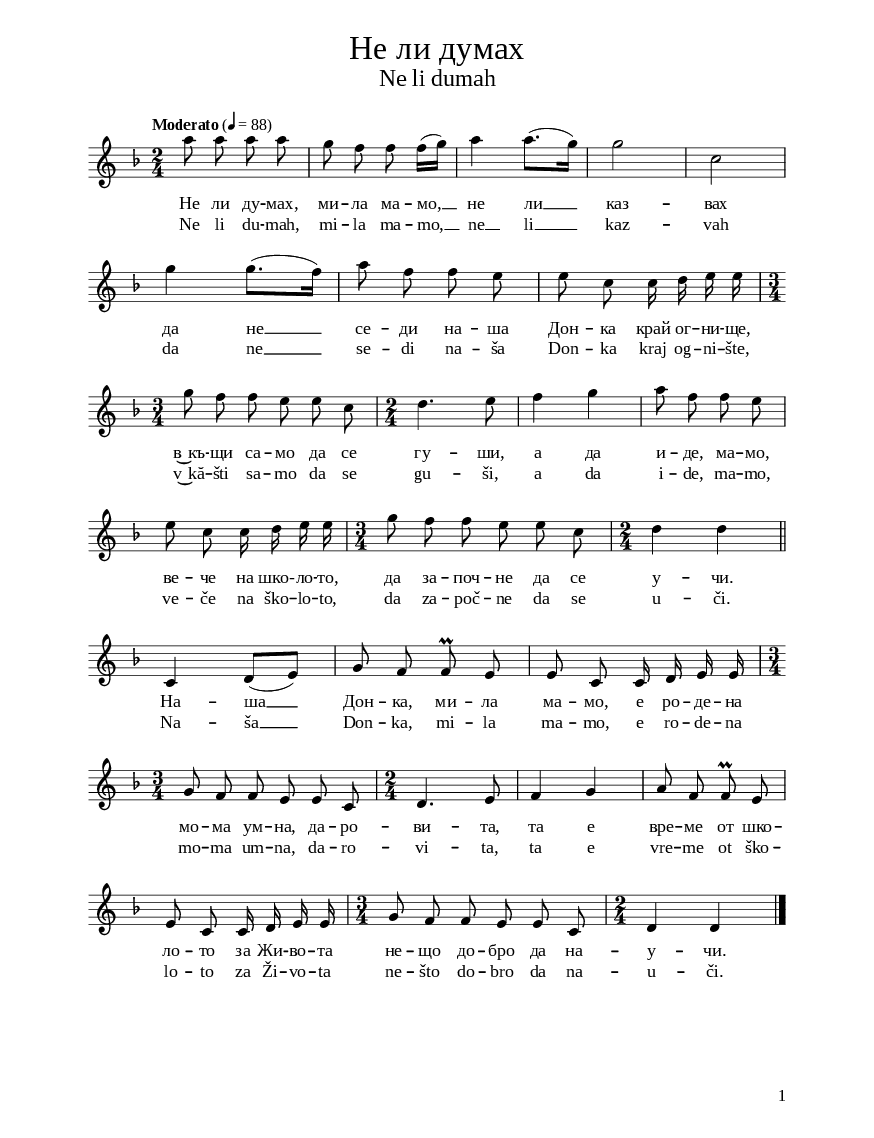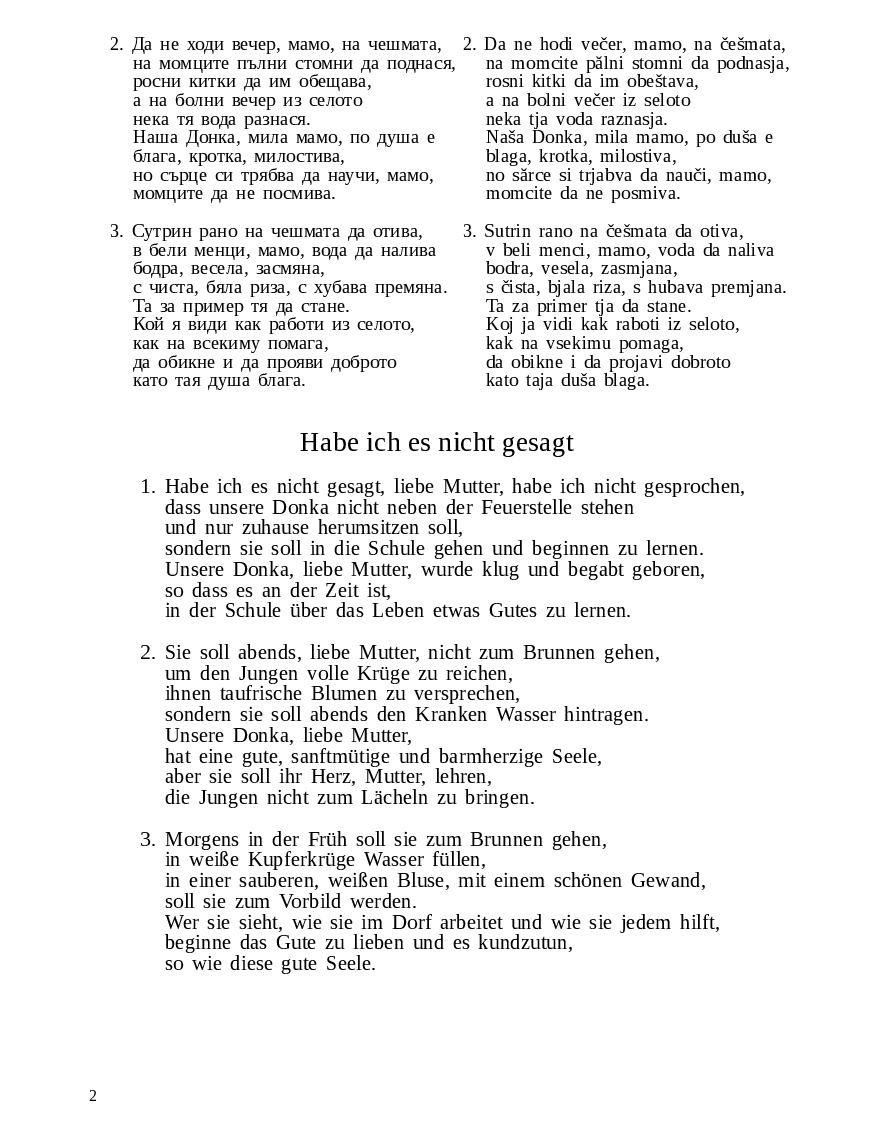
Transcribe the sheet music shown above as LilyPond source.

\version "2.24.2"

% include paper part and global functions
\include "include/globals.ily"

\bookpart {
  \label #'ref154
  \tocItem \markup "Не ли думах – Ne li dumah"
  \include "include/bookpart-paper.ily"
  \score {
    \include "include/score-layout.ily"

    \new Voice \absolute {
      \clef treble
      \key d \minor
      \time 2/4
      \tempoFunc "Moderato" 4 "88"
      \autoBeamOff

      a''8 a''8 a''8 a''8 | % 2
      g''8 f''8 f''8 f''16 [ ( g''16 ) ] | % 3
      a''4 a''8. [( g''16 )] | % 4
      g''2 | % 5
      c''2 \break | % 6
      g''4 g''8. [( f''16 )] | % 7
      a''8 f''8 f''8 e''8 | % 8
      e''8 c''8 c''16 d''16 e''16 e''16 \break | % 9
      \time 3/4  g''8 f''8 f''8 e''8 e''8 c''8 |
      \time 2/4  d''4. e''8 | % 11
      f''4 g''4 | % 12
      a''8 f''8 f''8 e''8 \break | % 13
      e''8 c''8 c''16 d''16 e''16 e''16 | % 14
      \time 3/4  g''8 f''8 f''8 e''8 e''8 c''8 | % 15
      \time 2/4  d''4 d''4 \bar "||"
      \break | % 16
      c'4 d'8 [( e'8 )] | % 17
      g'8 f'8 f'8\prall e'8 | % 18
      e'8 c'8 c'16 d'16 e'16 e'16 \break | % 19
      \time 3/4  g'8 f'8 f'8 e'8 e'8 c'8 |
      \time 2/4  d'4. e'8 | % 21
      f'4 g'4 | % 22
      a'8 f'8 f'8\prall e'8 \break | % 23
      e'8 c'8 c'16 d'16 e'16 e'16 | % 24
      \time 3/4  g'8 f'8 f'8 e'8 e'8 c'8 | % 25
      \time 2/4  d'4 d'4 \bar "|."
    }

    \addlyrics {
      Не ли ду
      -- мах, ми -- ла ма -- мо, __ не ли __ каз -- вах да
      не __ се -- ди на -- ша Дон -- ка край ог -- ни --
      ще, в~къ -- щи са -- мо да се гу -- ши, а да
      и -- де, ма -- мо, ве -- че на "шко-" -- ло -- то,
      да за -- поч -- не да се у -- чи. На -- ша __ Дон
      -- ка, ми -- ла ма -- мо, е ро -- де -- на мо --
      ма ум -- на, да -- ро -- ви -- та, та е вре --
      ме от шко -- ло -- то за Жи -- во -- та не --
      що до -- бро да на -- у -- чи.
    }

    \addlyrics {
      Ne li du
      -- mah, mi -- la ma -- mo, __ ne __ li __ kaz -- vah da
      ne __ se -- di na -- ša Don -- ka kraj og -- ni --
      šte, v~kă -- šti sa -- mo da se gu -- ši, a da
      i -- de, ma -- mo, ve -- če na ško -- lo -- to,
      da za -- poč -- ne da se u -- či. Na -- ša __ Don
      -- ka, mi -- la ma -- mo, e ro -- de -- na mo --
      ma um -- na, da -- ro -- vi -- ta, ta e vre --
      me ot ško -- lo -- to za Ži -- vo -- ta ne --
      što do -- bro da na -- u -- či.
    }

      \header {
        title = \titleFunc "Не ли думах" "Ne li dumah"
      }

      \midi{}

    } % score

    \pageBreak

   \markup \fontsize #+1.6 {
    \override #'(baseline-skip . 1.8)
      \column {

        \line {   "   " 2. Да не ходи вечер, мамо, на чешмата,}

        \line {   "        " на момците пълни стомни да поднася,}

        \line {   "        " росни китки да им обещава,}

        \line {   "        " а на болни вечер из селото} 

        \line {   "        " нека тя вода разнася.}

        \line {   "        " Наша Донка, мила мамо, по душа е}

        \line {   "        " блага, кротка, милостива,}

        \line {   "        " но сърце си трябва да научи, мамо,}

        \line {   "        " момците да не посмива.}

        \line {   "        " }

        \line {   "   " 3. Сутрин рано на чешмата да отива,}

        \line {   "        " в бели менци, мамо, вода да налива}

        \line {   "        " бодра, весела, засмяна,}

        \line {   "        " с чиста, бяла риза, с хубава премяна.}

        \line {   "        " Та за пример тя да стане.}

        \line {   "        " Кой я види как работи из селото,}

        \line {   "        " как на всекиму помага,}

        \line {   "        " да обикне и да прояви доброто}

        \line {   "        " като тая душа блага.}
      }

      \hspace #-2
      \override #'(baseline-skip . 1.8)
     
      \column {

        \line {   "   " 2. Da ne hodi večer, mamo, na češmata,}

        \line {   "        " na momcite pălni stomni da podnasja,}

        \line {   "        " rosni kitki da im obeštava,}

        \line {   "        " a na bolni večer iz seloto} 

        \line {   "        " neka tja voda raznasja.}

        \line {   "        " Naša Donka, mila mamo, po duša e}

        \line {   "        " blaga, krotka, milostiva,}

        \line {   "        " no sărce si trjabva da nauči, mamo,}

        \line {   "        " momcite da ne posmiva.}

        \line {   "        " }

        \line {   "   " 3. Sutrin rano na češmata da otiva,}

        \line {   "        " v beli menci, mamo, voda da naliva}

        \line {   "        " bodra, vesela, zasmjana,}

        \line {   "        " s čista, bjala riza, s hubava premjana.}

        \line {   "        " Ta za primer tja da stane.}

        \line {   "        " Koj ja vidi kak raboti iz seloto,}

        \line {   "        " kak na vsekimu pomaga,}

        \line {   "        " da obikne i da projavi dobroto}

        \line {   "        " kato taja duša blaga.}
      } %column
    } % markup

   \markup \empty-two
   
   
   

    % include foreign translation(s) of the song
    \version "2.24.2"

\markup \fill-line { \fontsize #deTitleFontSize "Habe ich es nicht gesagt" }
\markup \null
\markup \null
\markup \fontsize #deCoupletFontSize {
  \hspace #5
  \override #`(baseline-skip . ,deCoupletBaselineSkip)

  \column {


    \line {  1. Habe ich es nicht gesagt, liebe Mutter, habe ich nicht gesprochen,}


    \line  {   "   " dass unsere Donka nicht neben der Feuerstelle stehen}

    \line  {   "   " und nur zuhause herumsitzen soll,}

    \line  {   "   " sondern sie soll in die Schule gehen und beginnen zu lernen. }

    \line  {   "   " Unsere Donka, liebe Mutter, wurde klug und begabt geboren,}

    \line  {   "   " so dass es an der Zeit ist, }

    \line  {   "   "    in der Schule über das Leben etwas Gutes zu lernen.}

    \line { " " }
    \line { 2. Sie soll abends, liebe Mutter, nicht zum Brunnen gehen,}

    \line  {   "   " um den Jungen volle Krüge zu reichen,}

    \line  {   "   " ihnen taufrische Blumen zu versprechen,}

    \line  {   "   " sondern sie soll abends den Kranken Wasser hintragen.}

    \line  {   "   " Unsere Donka, liebe Mutter,}

    \line  {   "   " hat eine gute, sanftmütige und barmherzige Seele,}

    \line  {   "   " aber sie soll ihr Herz, Mutter, lehren,}

    \line  {   "   " die Jungen nicht zum Lächeln zu bringen.}
    \line { " " }

    \line { 3. Morgens in der Früh soll sie zum Brunnen gehen,}

    \line  {   "   " in weiße Kupferkrüge Wasser füllen,}

    \line  {   "   " in einer sauberen, weißen Bluse, mit einem schönen Gewand,}

    \line  {   "   " soll sie zum Vorbild werden.}

    \line  {   "   " Wer sie sieht, wie sie im Dorf arbeitet und wie sie jedem hilft,}

    \line  {   "   " beginne das Gute zu lieben und es kundzutun, }
    \line  {   "   " so wie diese gute Seele.}






  }
}


  } % bookpart
